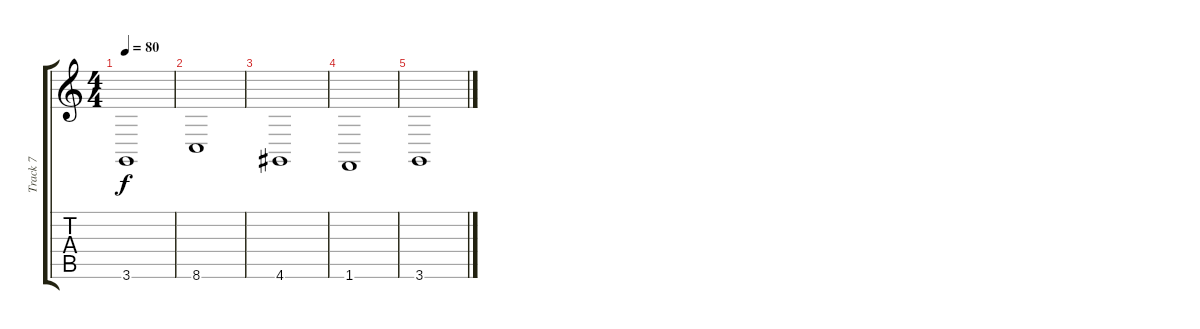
\track ("Track 7" "Track 7") {instrument stringensemble1}
\staff {score tabs}
\tuning (E4 B3 G3 D3 A2 E2) {hide}
\ts (4 4)
\tempo 80
\clef g2
\ks c
3.6.1{dy f} |
8.6.1 |
4.6.1 |
1.6.1 |
3.6.1
